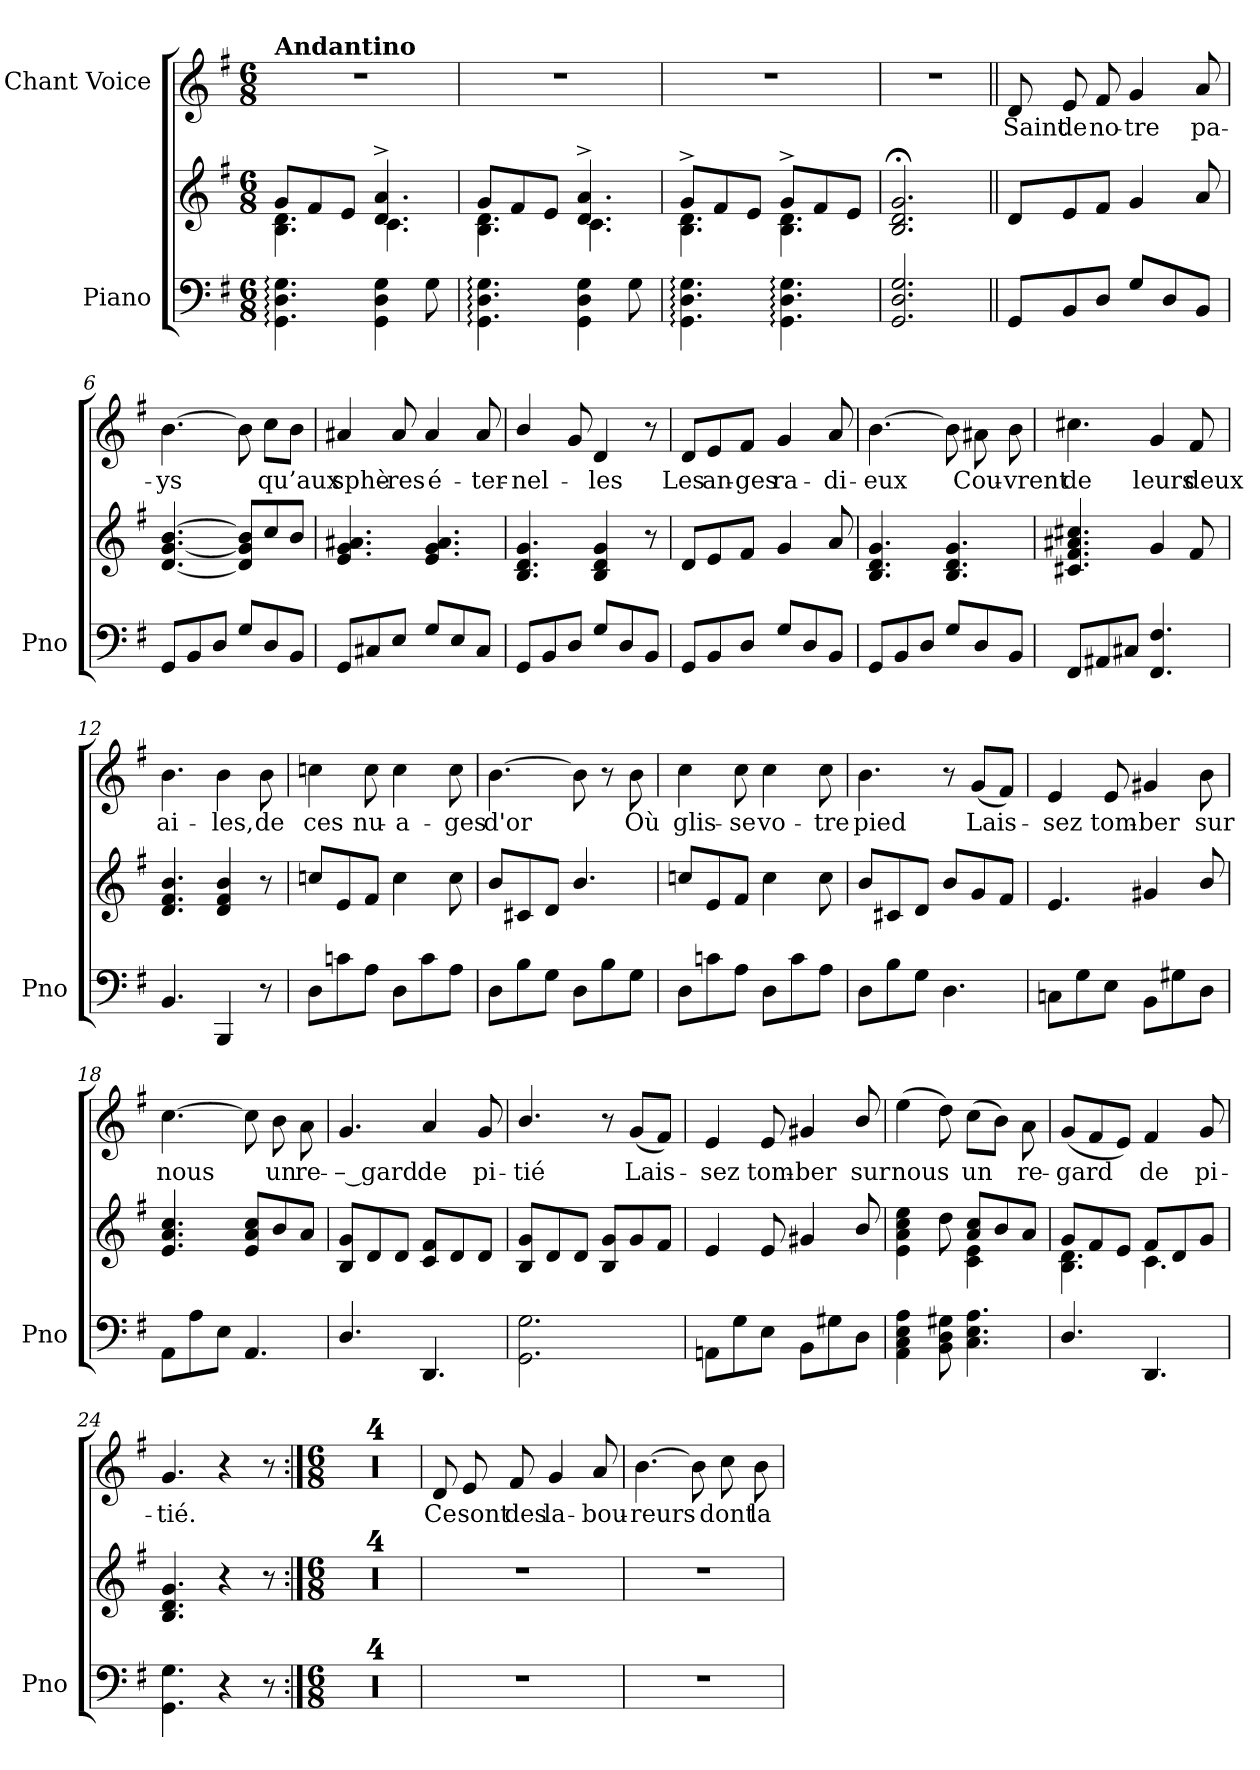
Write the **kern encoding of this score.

**kern	**kern	**kern	**text
*part2	*part2	*part1	*part1
*staff3	*staff2	*staff1	*staff1
*I"Piano	*	*I"Chant Voice	*
*I'Pno	*	*	*
*clefF4	*clefG2	*clefG2	*
*k[f#]	*k[f#]	*k[f#]	*
*M6/8	*M6/8	*M6/8	*
=1	=1	=1	=1
*	*^	*	*
!	!	!	!LO:TX:a:B:t=Andantino	!
4.GG\:: 4.D\:: 4.G\::	8g/L	4.B\ 4.d\	2.r	.
.	8f#/	.	.	.
.	8e/J	.	.	.
4GG\ 4D\ 4G\	4.d/^ 4.a/^	4.c\	.	.
8G\	.	.	.	.
=2	=2	=2	=2	=2
4.GG\:: 4.D\:: 4.G\::	8g/L	4.B\ 4.d\	2.r	.
.	8f#/	.	.	.
.	8e/J	.	.	.
4GG\ 4D\ 4G\	4.d/^ 4.a/^	4.c\	.	.
8G\	.	.	.	.
=3	=3	=3	=3	=3
4.GG\:: 4.D\:: 4.G\::	8g^/L	4.B\ 4.d\	2.r	.
.	8f#/	.	.	.
.	8e/J	.	.	.
4.GG\:: 4.D\:: 4.G\::	8g^/L	4.B\ 4.d\	.	.
.	8f#/	.	.	.
.	8e/J	.	.	.
*	*v	*v	*	*
=4	=4	=4	=4
2.GG/ 2.D/ 2.G/	2.B/;< 2.d/;< 2.g/;<	2.r	.
=5||	=5||	=5||	=5||
8GG/L	8d/L	8d/	Saint
8BB/	8e/	8e/	de
8D/J	8f#/J	8f#/	no-
8G/L	4g/	4g/	-tre
8D/	.	.	.
8BB/J	8a/	8a/	pa-
=6	=6	=6	=6
8GG/L	[4.d/ [4.g/ [<4.b/	[4.b\	-ys
8BB/	.	.	.
8D/J	.	.	.
8G/L	8d/] 8g/] 8b/]L	8b\]	.
8D/	8cc/	8cc\L	qu’aux
8BB/J	8b/J	8b\J	.
=7	=7	=7	=7
8GG/L	4.e/ 4.g/ 4.a#X/	4a#X/	sphè-
8C#X/	.	.	.
8E/J	.	8a#/	-res
8G/L	4.e/ 4.g/ 4.a#/	4a#/	é-
8E/	.	.	.
8C#/J	.	8a#/	-ter-
=8	=8	=8	=8
8GG/L	4.B/ 4.d/ 4.g/	4b/	-nel-
8BB/	.	.	.
8D/J	.	8g/	.
8G/L	4B/ 4d/ 4g/	4d/	-les
8D/	.	.	.
8BB/J	8r	8r	.
=9	=9	=9	=9
8GG/L	8d/L	8d/L	Les
8BB/	8e/	8e/	an-
8D/J	8f#/J	8f#/J	-ges
8G/L	4g/	4g/	ra-
8D/	.	.	.
8BB/J	8a/	8a/	-di-
=10	=10	=10	=10
8GG/L	4.B/ 4.d/ 4.g/	[4.b\	-eux
8BB/	.	.	.
8D/J	.	.	.
8G/L	4.B/ 4.d/ 4.g/	8b\]	.
8D/	.	8a#X\	Cou-
8BB/J	.	8b\	-vrent
=11	=11	=11	=11
8FF#/L	4.c#X/ 4.f#/ 4.a#X/ 4.cc#X/	4.cc#X\	de
8AA#X/	.	.	.
8C#X/J	.	.	.
4.FF#/ 4.F#/	4g/	4g/	leurs
.	8f#/	8f#/	deux
=12	=12	=12	=12
4.BB/	4.d/ 4.f#/ 4.b/	4.b\	ai-
4BBB/	4d/ 4f#/ 4b/	4b\	-les,
8r	8r	8b\	de
=13	=13	=13	=13
8D\L	8ccn/L	4ccn\	ces
8cn\	8e/	.	.
8A\J	8f#/J	8cc\	nu-
8D\L	4cc\	4cc\	-a-
8c\	.	.	.
8A\J	8cc\	8cc\	-ges
=14	=14	=14	=14
8D\L	8b/L	[4.b\	d'or
8B\	8c#X/	.	.
8G\J	8d/J	.	.
8D\L	4.b/	8b\]	.
8B\	.	8r	.
8G\J	.	8b\	Où
=15	=15	=15	=15
8D\L	8ccn/L	4cc\	glis-
8cn\	8e/	.	.
8A\J	8f#/J	8cc\	-se
8D\L	4cc\	4cc\	vo-
8c\	.	.	.
8A\J	8cc\	8cc\	-tre
=16	=16	=16	=16
8D\L	8b/L	4.b\	pied
8B\	8c#X/	.	.
8G\J	8d/J	.	.
4.D\	8b/L	8r	.
.	8g/	(8g/L	Lais-
.	8f#/J	8f#/J)	.
=17	=17	=17	=17
8Cn\L	4.e/	4e/	-sez
8G\	.	.	.
8E\J	.	8e/	tom-
8BB\L	4g#X/	4g#X/	-ber
8G#X\	.	.	.
8D\J	8b/	8b\	sur
=18	=18	=18	=18
8AA\L	4.e/ 4.a/ 4.cc/	[4.cc\	nous
8A\	.	.	.
8E\J	.	.	.
4.AA/	8e/ 8a/ 8cc/L	8cc\]	.
.	8b/	8b\	un
.	8a/J	8a\	re-
=19	=19	=19	=19
4.D/	8B/ 8g/L	4.g/	-– gard
.	8d/	.	.
.	8d/J	.	.
4.DD/	8c/ 8f#/L	4a/	de
.	8d/	.	.
.	8d/J	8g/	pi-
=20	=20	=20	=20
2.GG\ 2.G\	8B/ 8g/L	4.b/	-tié
.	8d/	.	.
.	8d/J	.	.
.	8B/ 8g/L	8r	.
.	8g/	(8g/L	Lais-
.	8f#/J	8f#/J)	.
=21	=21	=21	=21
8AAn\L	4e/	4e/	-sez
8G\	.	.	.
8E\J	8e/	8e/	tom-
8BB\L	4g#X/	4g#X/	-ber
8G#X\	.	.	.
8D\J	8b/	8b/	sur
=22	=22	=22	=22
*	*^	*	*
4AA\ 4C\ 4E\ 4A\	4e\ 4a\ 4cc\ 4ee\	4.ryy	(4ee\	nous
8BB\ 8D\ 8G#X\	8dd\	.	8dd\)	.
4.C\ 4.E\ 4.A\	8a/ 8cc/L	4c\ 4e\	(8cc\L	un
.	8b/	.	8b\J)	.
.	8a/J	8ryy	8a\	re-
=23	=23	=23	=23	=23
4.D/	8g/L	4.B\ 4.d\	(8g/L	-gard
.	8f#/	.	8f#/	.
.	8e/J	.	8e/J)	.
4.DD/	8f#/L	4.c\	4f#/	de
.	8d/	.	.	.
.	8g/J	.	8g/	pi-
*	*v	*v	*	*
=24	=24	=24	=24
4.GG\ 4.G\	4.B/ 4.d/ 4.g/	4.g/	-tié.
4r	4r	4r	.
8r	8r	8r	.
=1:|!	=1:|!	=1:|!	=1:|!
*M6/8	*M6/8	*M6/8	*
2.r	2.r	2.r	.
=2	=2	=2	=2
2.r	2.r	2.r	.
=3	=3	=3	=3
2.r	2.r	2.r	.
=4	=4	=4	=4
2.r	2.r	2.r	.
=5	=5	=5	=5
2.r	2.r	8d/	Ce
.	.	8e/	sont
.	.	8f#/	des
.	.	4g/	la-
.	.	8a/	-bou-
=6	=6	=6	=6
2.r	2.r	[4.b\	-reurs
.	.	8b\]	.
.	.	8cc\	dont
.	.	8b\	la
=	=	=	=
*-	*-	*-	*-
